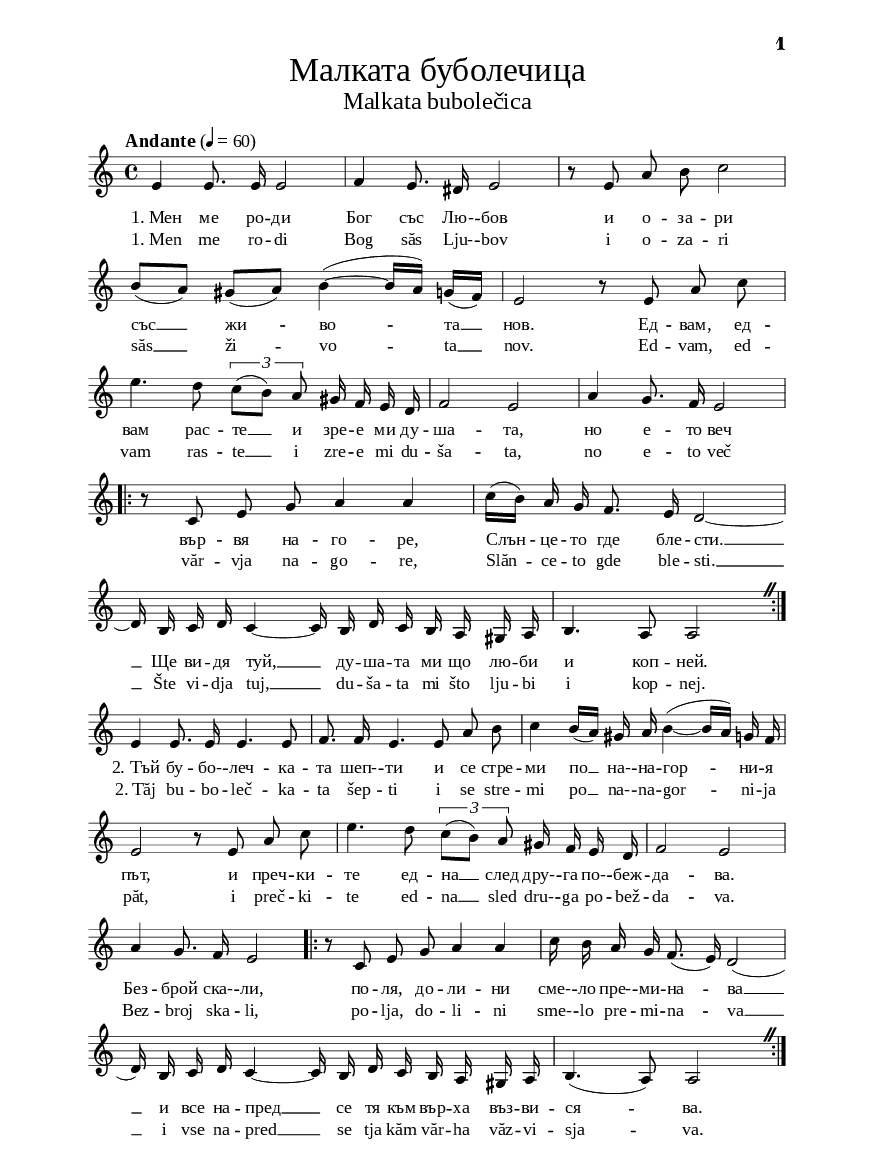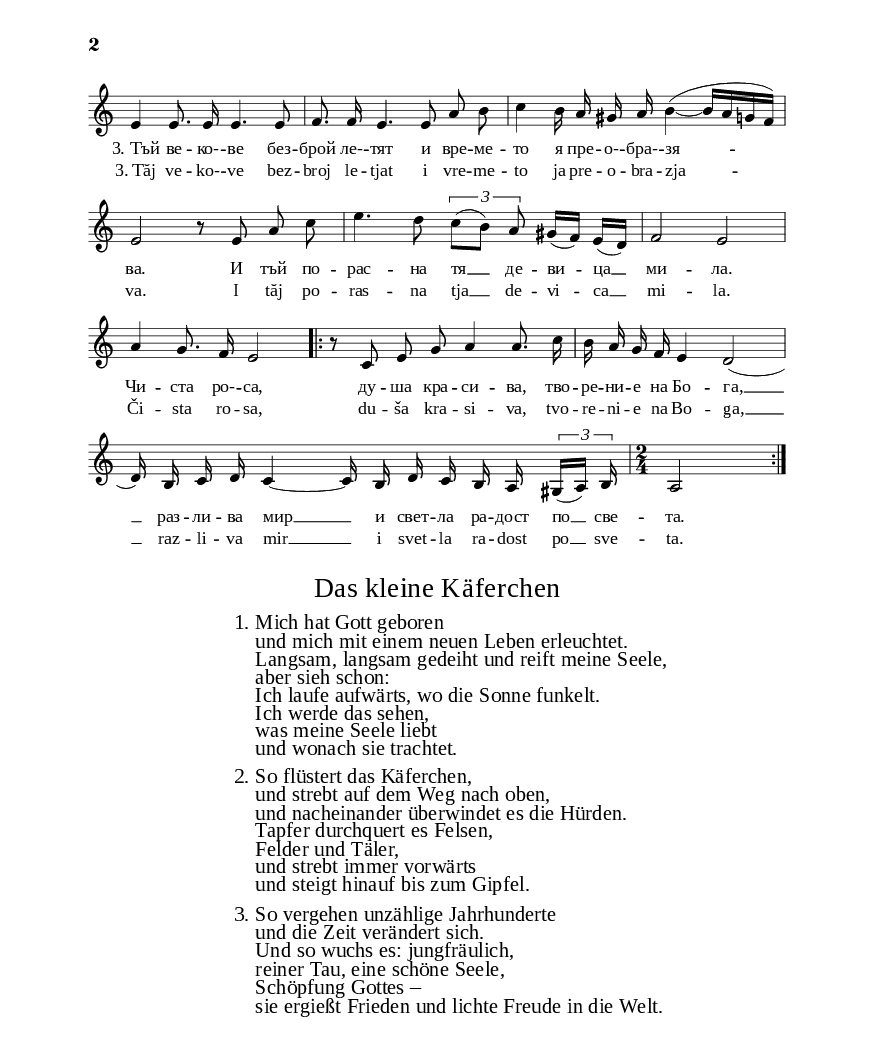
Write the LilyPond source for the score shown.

% Виж за разположението на текста.
\version "2.24.3"

% include paper part and global functions
\include "include/globals.ily"

\bookpart {
  \label #'ref173
  \tocItem \markup "Малката буболечица – Malkata bubolečica"
  \include "include/bookpart-paper.ily"
  \score {
    \include "include/score-layout.ily"

    \new Voice \absolute {
      \clef treble
      \key a \minor
      \time 4/4
      \tempoFunc "Andante" 4 "60"
      \autoBeamOff
      e'4  e'8.  e'16  e'2 | % 2
      f'4  e'8.  dis'16  e'2 | % 3
      r8  e'8  a'8  b'8  c''2 \break | % 4
      b'8 ( [  a'8  ])   gis'8 ( [  a'8 ])
      b'4  ( ~  b'16  [ a'16]  )  g'16 (
      [f'16 ]  )  | % 5
      e'2 r8 e'8  a'8  c''8 \break | % 6
      e''4.  d''8 \tweak direction #up \times 2/3 {
        \once \override Slur.positions = #'(1 . 1) c''8  (  [ b'8 ])  a'8
      }
      gis'16  f'16  e'16  d'16 | % 7
      f'2  e'2 | % 8
      a'4  g'8.  f'16  e'2 \break
      \repeat
      volta 2 {
        | % 9
        \autoBeamOff  r8  c'8  e'8  g'8  a'4  a'4 |
        c''16 ( [  b'16 ] )  a'16  g'16
        f'8.  e'16  d'2 ~ | \break % 11
        d'16  b16  c'16  d'16  c'4 ~
        c'16  b16  d'16  c'16  b16
        a16  gis16  a16 | % 12
        b4.  a8  a2 \caesura \break
      }

      e'4 e'8. e'16 e'4. e'8 | f'8. f'16  e'4. e'8 a'8 b'8 |  c''4 b'16[ ( a'16 ) ] gis'16 a'16 b'4  ( ~ b'16 [a'16] ) g'16 f'16 | \break

      e'2 r8 e'8 a'8 c''8 | e''4. d''8  \tweak direction #up \times 2/3 {
        \once \override Slur.positions = #'(1 . 1) c''8  [ ( b'8 ) ] a'8
      } gis'16 f'16 e'16 d'16 | f'2 e'2 | \break


      a'4 g'8.  f'16  e'2 |  \bar ".|:" r8 c'8 e' g' a'4 a'4 |  c''16 b' a' g' f'8. ( e'16 ) d'2 (| \break

      d'16)  b16  c'16  d'16  c'4 ~
      c'16  b16  d'16  c'16  b16
      a16  gis16  a16 | % 12
      b4. ( a8 ) a2 \caesura \break \bar ":|."


      e'4 e'8. e'16 e'4. e'8 | f'8. f'16 e'4. e'8 a'8 b'8 |  c''4 b'16  a'16 gis'16 a'16 \autoBeamOn b'4  ( ~ b'16 a'16  g'16 f'16 ) | \break

      e'2 r8 \autoBeamOff e'8 a'8 c''8 | e''4. d''8  \tweak direction #up \times 2/3 {
        \once \override Slur.positions = #'(1 . 1) c''8  ( [  b'8 ) ] a'8
      } gis'16 [( f'16 )] e'16 [(d'16) ] | f'2 e'2 | \break


      a'4 g'8.  f'16  e'2 |  \bar ".|:" r8 c'8 e' g' a'4 a'8. c''16 |

      b'16 a'16 g' f' e'4 d'2 (| \break

      d'16)  b16  c'16  d'16  c'4 ~
      c'16  b16  d'16  c'16  b16 a16 \times 2/3 { gis16 [ ( a16 ) ] b16 }| \time 2/4 a2 \break \bar ":|."
    }

    \addlyrics {
      "1. Мен" ме ро -- ди Бог със "Лю-" --
      бов и о -- за -- ри със __ жи
      -- во -- та __ нов. Ед --
      вам, ед -- вам рас -- те __  и зре
      -- е ми ду -- ша -- та, но е -- то
      веч вър -- вя на -- го -- ре, Слън
      -- це -- то где бле -- сти. __
      Ще ви -- дя туй, __ ду -- ша -- та
      ми що лю -- би и коп -- ней.

      "2. Тъй" бу -- "бо-" -- леч -- ка -- та "шеп-" -- ти
      и се стре -- ми по __ "на-" -- на -- гор -- ни -- я път,
      и преч -- ки -- те ед -- на __ след "дру-" -- га
      "по-" -- беж -- да -- ва.
      Без -- брой "ска-" -- ли, по -- ля, до -- ли -- ни
      "сме-" -- ло "пре-" -- ми -- на -- ва __
      и все на -- пред __ се тя към вър -- ха
      въз -- ви -- ся -- ва.

      "3. Тъй" ве -- "ко-" -- ве без -- брой "ле-" -- тят
      и вре -- ме -- то я пре -- "о-" -- "бра-" -- зя -- ва.
      И тъй по -- рас  -- на тя __ де -- ви -- ца __ ми -- ла.
      Чи -- ста "ро-" -- са, ду -- ша кра -- си -- ва,
      тво -- ре -- ни -- е на Бо -- га, __
      раз -- ли -- ва мир __ и свет -- ла ра -- дост
      по __ све -- та.

    }

    \addlyrics {
      "1. Men" me ro -- di Bog săs "Lju-" --
      bov i o -- za -- ri săs __ ži
      -- vo -- ta __ nov. Ed --
      vam, ed -- vam ras -- te __  i zre
      -- e mi du -- ša -- ta, no e -- to
      več văr -- vja na -- go -- re, Slăn
      -- ce -- to gde ble -- sti. __
      Šte vi -- dja tuj, __ du -- ša -- ta
      mi što lju -- bi i kop -- nej.

      "2. Tăj" bu -- bo -- leč -- ka -- ta šep -- ti
      i se stre -- mi po __ "na-" -- na -- gor -- ni -- ja păt,
      i preč -- ki -- te ed -- na __ sled "dru-" -- ga
      po -- bež -- da -- va.
      Bez -- broj ska -- li, po -- lja, do -- li -- ni
      "sme-" -- lo pre -- mi -- na -- va __
      i vse na -- pred __ se tja kăm văr -- ha
      văz -- vi -- sja -- va.

      "3. Tăj" ve -- "ko-" -- ve bez -- broj le -- tjat
      i vre -- me -- to ja pre -- o -- bra -- zja -- va.
      I tăj po -- ras  -- na tja __ de -- vi -- ca __ mi -- la.
      Či -- sta ro -- sa, du -- ša kra -- si -- va,
      tvo -- re -- ni -- e na Bo -- ga, __
      raz -- li -- va mir __ i svet -- la ra -- dost
      po __ sve -- ta.

    }



    \header {
      title = \titleFunc "Малката буболечица" "Malkata bubolečica"
    }

    \midi{}

  } % score



  \markup \empty-two

  % include foreign translation(s) of the song
  
\version "2.24.3"

\markup \fill-line { \fontsize #deTitleFontSize "Das kleine Käferchen" }
\markup \null
\markup \null
\markup \abs-fontsize #10 {
  \hspace #20
  \override #`(baseline-skip . ,deCoupletBaselineSkip)
      \column {
  \line {1. Mich hat Gott geboren}

  \line { "   " und mich mit einem neuen Leben erleuchtet.}

  \line { "   " Langsam, langsam gedeiht und reift meine Seele,}

  \line { "   " aber sieh schon:}

  \line { "   " Ich laufe aufwärts, wo die Sonne funkelt. }
  
   \line { "   "Ich werde das sehen,}

  \line { "   " was meine Seele liebt }
   \line { "   "und wonach sie trachtet.}
    \vspace #0.5

  \line { 2. So flüstert das Käferchen,}

  \line { "   " und strebt auf dem Weg nach oben,}

  \line { "   " und nacheinander überwindet es die Hürden. }

  \line { "   " Tapfer durchquert es Felsen, }

  \line { "   " Felder und Täler,}

  \line { "   " und strebt immer vorwärts}

  \line { "   " und steigt hinauf bis zum Gipfel.}
    \vspace #0.5
  \line { 3. So vergehen unzählige Jahrhunderte}

  \line { "   " und die Zeit verändert sich.}

  \line { "   " Und so wuchs es: jungfräulich,}

  \line { "   " reiner Tau, eine schöne Seele,}

  \line { "   " Schöpfung Gottes – }

  \line { "   " sie ergießt Frieden und lichte Freude in die Welt.}
}
}


} % bookpart

% Più mosso
%
